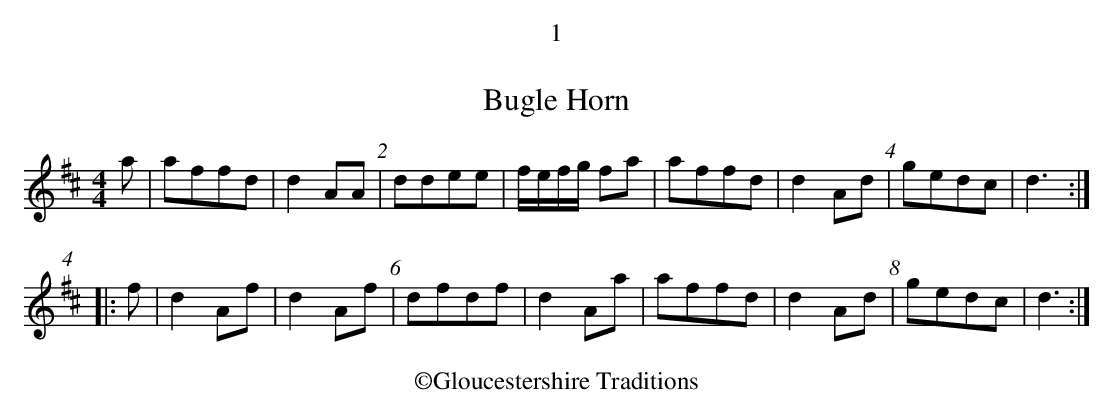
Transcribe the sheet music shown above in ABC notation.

X:1
T:Bugle Horn
M:4/4
L:1/8
K:D
a | affd | d2 AA | ddee | f/e/f/g/ fa | affd | d2 Ad | gedc | d3 :|
 |: f | d2 Af | d2 Af | dfdf | d2 Aa | affd | d2 Ad | gedc | d3 :|
